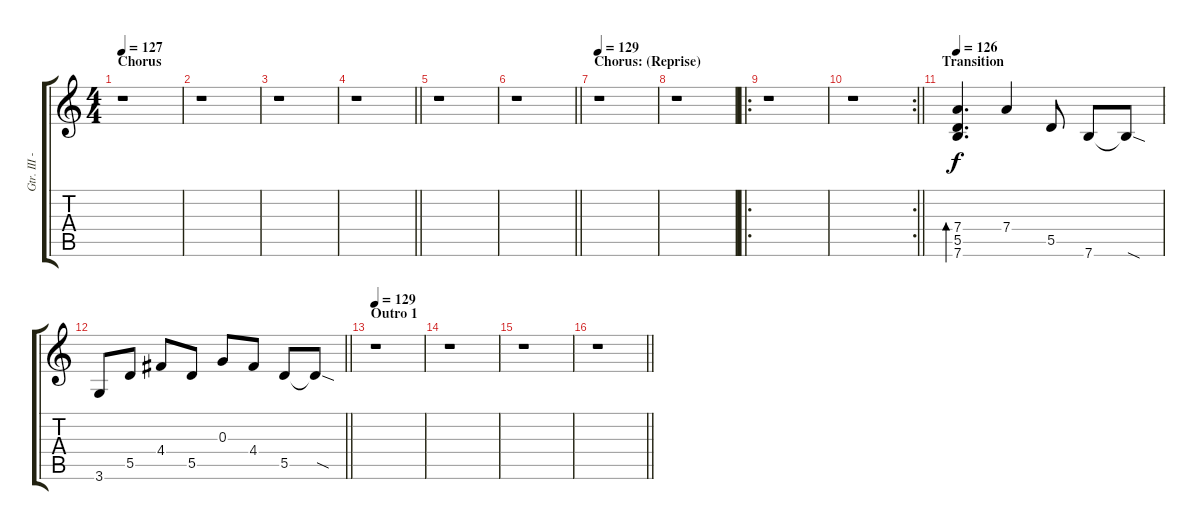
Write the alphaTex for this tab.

\track ("Gtr. III - Paul Masvidal (clean)" "Gtr. III -") {instrument electricguitarjazz}
\staff {score tabs}
\tuning (E4 B3 G3 D3 A2 E2) {hide}
\ts (4 4)
\section ("" "Chorus")
\tempo 127
\clef g2
\ks c
r.1{dy f} |
r.1 |
r.1 |
\barLineRight lightlight
r.1 |
r.1 |
\barLineRight lightlight
r.1 |
\section ("" "Chorus: (Reprise)")
\tempo 129
r.1 |
r.1 |
\ro
r.1 |
\rc 2
\barLineRight lightlight
r.1 |
\section ("" "Transition")
\tempo 126
(7.4 5.5 7.6).4{d bd 240} 7.4.4 5.5.8 7.6.8 7.6{sod t}.8 |
\barLineRight lightlight
3.6.8 5.5.8 4.4.8 5.5.8 0.3.8 4.4.8 5.5.8 5.5{sod t}.8 |
\section ("" "Outro 1")
\tempo 129
r.1 |
r.1 |
r.1 |
\barLineRight lightlight
r.1
